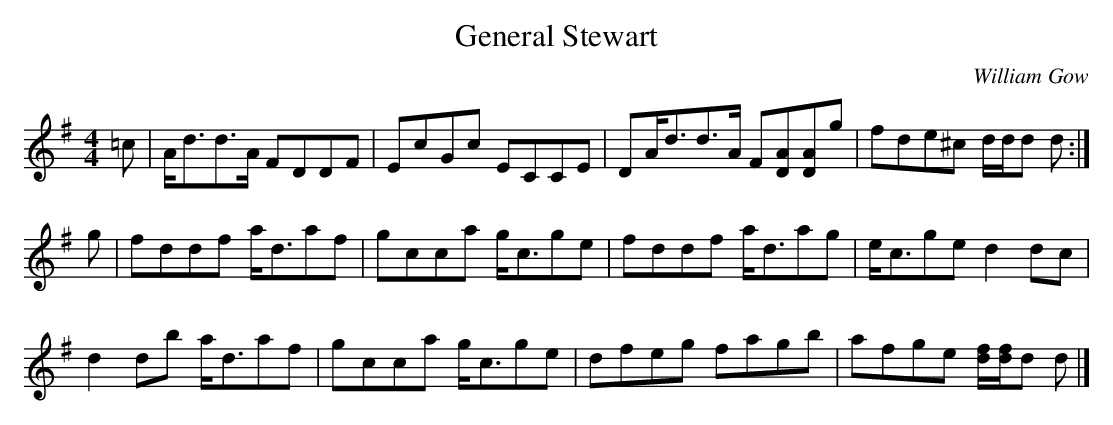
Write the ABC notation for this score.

X:1
T:General Stewart
C:William Gow
L:1/8
M:4/4
K:Dmix
=c | A<dd>A FDDF | EcGc ECCE | DA<dd>A F[DA][DA]g | fde^c d/d/d d :|
g | fddf a<daf | gcca g<cge | fddf a<dag | e<cge d2 dc |
d2 db a<daf | gcca g<cge | dfeg fagb | afge [df]/[df]/d d |]
